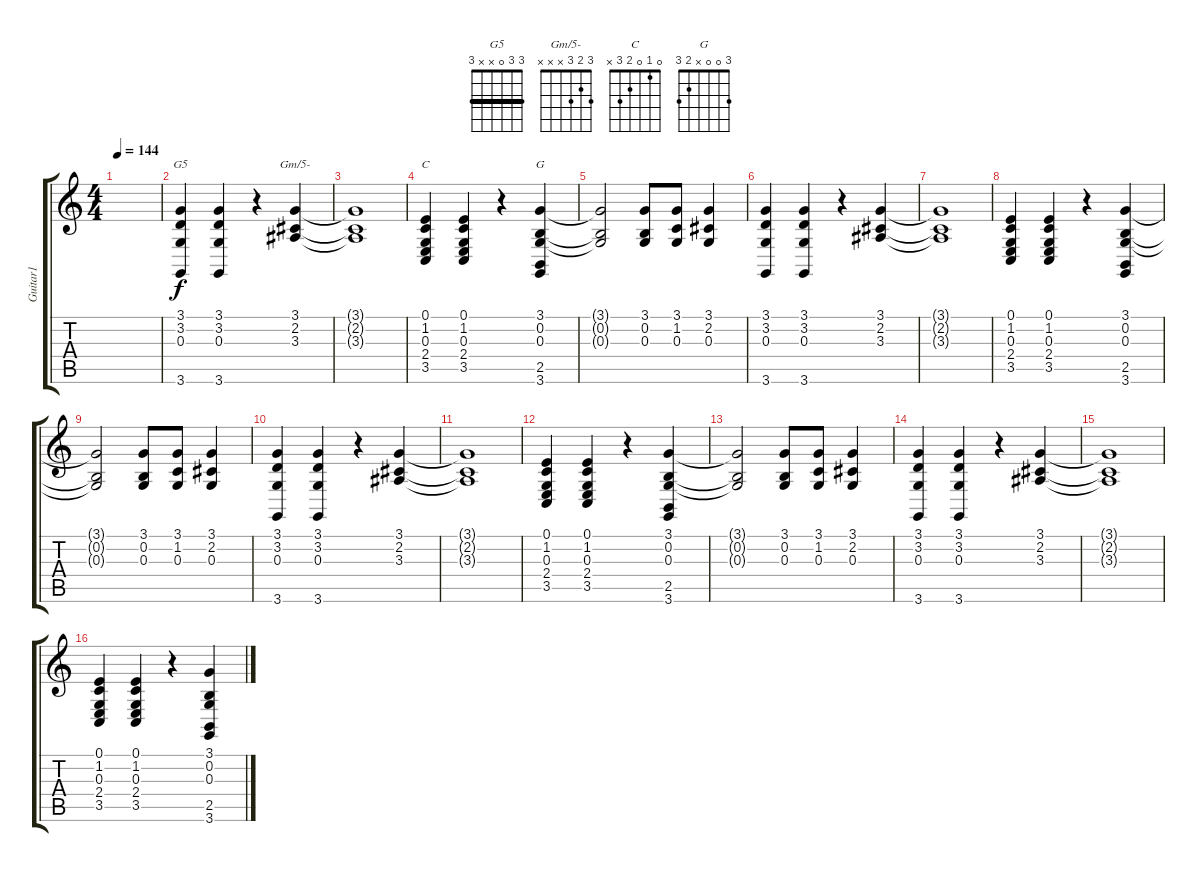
\track ("Guitar1             " "Guitar1   ") {instrument brasssection}
\staff {score tabs}
\tuning (E4 B3 G3 D3 A2 E2) {hide}
\chord ("G5" 3 3 0 x x 3) {barre 3}
\chord ("Gm/5-" 3 2 3 x x x)
\chord ("C" 0 1 0 2 3 x)
\chord ("G" 3 0 0 x 2 3)
\ts (4 4)
\tempo 144
\clef g2
\ks c
|
(3.1 3.2 0.3 3.6).4{ch "G5"} (3.1 3.2 0.3 3.6).4 r.4 (3.1 2.2 3.3).4{ch "Gm/5-"} |
(3.1{t} 2.2{t} 3.3{t}).1 |
(0.1 1.2 0.3 2.4 3.5).4{ch "C"} (0.1 1.2 0.3 2.4 3.5).4 r.4 (3.1 0.2 0.3 2.5 3.6).4{ch "G"} |
(3.1{t} 0.2{t} 0.3{t}).2 (3.1 0.2 0.3).8 (3.1 1.2 0.3).8 (3.1 2.2 0.3).4 |
(3.1 3.2 0.3 3.6).4 (3.1 3.2 0.3 3.6).4 r.4 (3.1 2.2 3.3).4 |
(3.1{t} 2.2{t} 3.3{t}).1 |
(0.1 1.2 0.3 2.4 3.5).4 (0.1 1.2 0.3 2.4 3.5).4 r.4 (3.1 0.2 0.3 2.5 3.6).4 |
(3.1{t} 0.2{t} 0.3{t}).2 (3.1 0.2 0.3).8 (3.1 1.2 0.3).8 (3.1 2.2 0.3).4 |
(3.1 3.2 0.3 3.6).4 (3.1 3.2 0.3 3.6).4 r.4 (3.1 2.2 3.3).4 |
(3.1{t} 2.2{t} 3.3{t}).1 |
(0.1 1.2 0.3 2.4 3.5).4 (0.1 1.2 0.3 2.4 3.5).4 r.4 (3.1 0.2 0.3 2.5 3.6).4 |
(3.1{t} 0.2{t} 0.3{t}).2 (3.1 0.2 0.3).8 (3.1 1.2 0.3).8 (3.1 2.2 0.3).4 |
(3.1 3.2 0.3 3.6).4 (3.1 3.2 0.3 3.6).4 r.4 (3.1 2.2 3.3).4 |
(3.1{t} 2.2{t} 3.3{t}).1 |
(0.1 1.2 0.3 2.4 3.5).4 (0.1 1.2 0.3 2.4 3.5).4 r.4 (3.1 0.2 0.3 2.5 3.6).4
